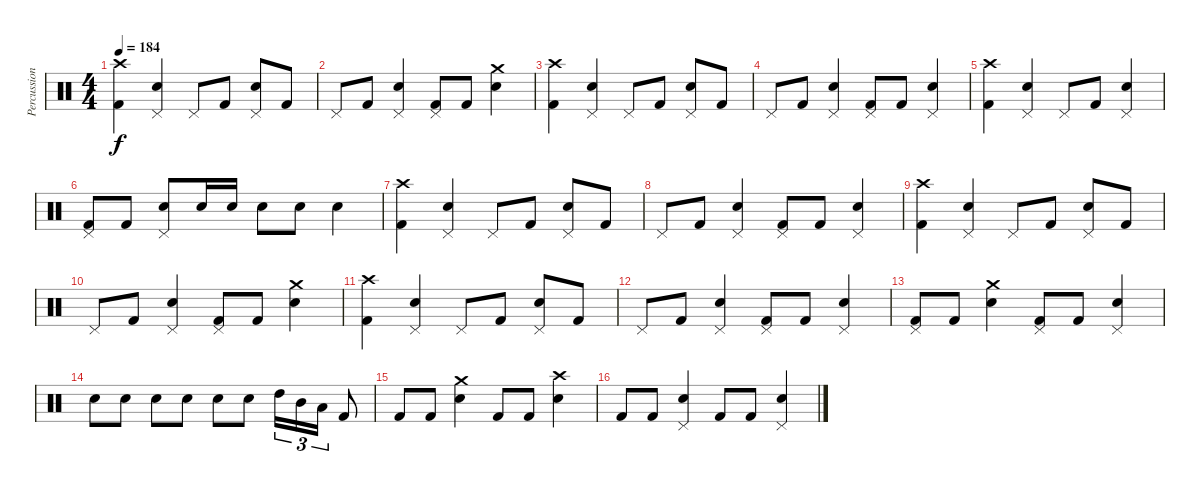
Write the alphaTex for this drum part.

\track ("Percussions" "Percussion") {instrument percussion}
\staff {score}
\articulation defaults
\ts (4 4)
\tempo 184
\clef neutral
\ks c
("Crash high (hit)" "Kick (hit) 2").4{dy f} ("Pedal Hi-Hat (hit)" "Electric Snare (hit)").4 "Pedal Hi-Hat (hit)".8 "Kick (hit) 2".8 ("Pedal Hi-Hat (hit)" "Electric Snare (hit)").8 "Kick (hit) 2".8 |
"Pedal Hi-Hat (hit)".8 "Kick (hit) 2".8 ("Pedal Hi-Hat (hit)" "Electric Snare (hit)").4 ("Pedal Hi-Hat (hit)" "Kick (hit) 2").8 "Kick (hit) 2".8 ("Crash medium (hit)" "Electric Snare (hit)").4 |
("Crash high (hit)" "Kick (hit) 2").4 ("Pedal Hi-Hat (hit)" "Electric Snare (hit)").4 "Pedal Hi-Hat (hit)".8 "Kick (hit) 2".8 ("Pedal Hi-Hat (hit)" "Electric Snare (hit)").8 "Kick (hit) 2".8 |
"Pedal Hi-Hat (hit)".8 "Kick (hit) 2".8 ("Pedal Hi-Hat (hit)" "Electric Snare (hit)").4 ("Pedal Hi-Hat (hit)" "Kick (hit) 2").8 "Kick (hit) 2".8 ("Pedal Hi-Hat (hit)" "Electric Snare (hit)").4 |
("Crash high (hit)" "Kick (hit) 2").4 ("Pedal Hi-Hat (hit)" "Electric Snare (hit)").4 "Pedal Hi-Hat (hit)".8 "Kick (hit) 2".8 ("Pedal Hi-Hat (hit)" "Electric Snare (hit)").4 |
("Pedal Hi-Hat (hit)" "Kick (hit) 2").8 "Kick (hit) 2".8 ("Pedal Hi-Hat (hit)" "Electric Snare (hit)").8 "Electric Snare (hit)".16 "Electric Snare (hit)".16 "Electric Snare (hit)".8 "Electric Snare (hit)".8 "Electric Snare (hit)".4 |
("Crash high (hit)" "Kick (hit) 2").4 ("Pedal Hi-Hat (hit)" "Electric Snare (hit)").4 "Pedal Hi-Hat (hit)".8 "Kick (hit) 2".8 ("Pedal Hi-Hat (hit)" "Electric Snare (hit)").8 "Kick (hit) 2".8 |
"Pedal Hi-Hat (hit)".8 "Kick (hit) 2".8 ("Pedal Hi-Hat (hit)" "Electric Snare (hit)").4 ("Pedal Hi-Hat (hit)" "Kick (hit) 2").8 "Kick (hit) 2".8 ("Pedal Hi-Hat (hit)" "Electric Snare (hit)").4 |
("Crash high (hit)" "Kick (hit) 2").4 ("Pedal Hi-Hat (hit)" "Electric Snare (hit)").4 "Pedal Hi-Hat (hit)".8 "Kick (hit) 2".8 ("Pedal Hi-Hat (hit)" "Electric Snare (hit)").8 "Kick (hit) 2".8 |
"Pedal Hi-Hat (hit)".8 "Kick (hit) 2".8 ("Pedal Hi-Hat (hit)" "Electric Snare (hit)").4 ("Pedal Hi-Hat (hit)" "Kick (hit) 2").8 "Kick (hit) 2".8 ("Crash medium (hit)" "Electric Snare (hit)").4 |
("Crash high (hit)" "Kick (hit) 2").4 ("Pedal Hi-Hat (hit)" "Electric Snare (hit)").4 "Pedal Hi-Hat (hit)".8 "Kick (hit) 2".8 ("Pedal Hi-Hat (hit)" "Electric Snare (hit)").8 "Kick (hit) 2".8 |
"Pedal Hi-Hat (hit)".8 "Kick (hit) 2".8 ("Pedal Hi-Hat (hit)" "Electric Snare (hit)").4 ("Pedal Hi-Hat (hit)" "Kick (hit) 2").8 "Kick (hit) 2".8 ("Pedal Hi-Hat (hit)" "Electric Snare (hit)").4 |
("Pedal Hi-Hat (hit)" "Kick (hit) 2").8 "Kick (hit) 2".8 ("Crash medium (hit)" "Electric Snare (hit)").4 ("Pedal Hi-Hat (hit)" "Kick (hit) 2").8 "Kick (hit) 2".8 ("Pedal Hi-Hat (hit)" "Electric Snare (hit)").4 |
"Electric Snare (hit)".8 "Electric Snare (hit)".8 "Electric Snare (hit)".8 "Electric Snare (hit)".8 "Electric Snare (hit)".8 "Electric Snare (hit)".8 "High Tom (hit)".16{tu (3 2)} "Mid Tom (hit)".16{tu (3 2)} "Low Tom (hit)".16{tu (3 2)} "Kick (hit) 2".8 |
"Kick (hit) 2".8 "Kick (hit) 2".8 ("Crash medium (hit)" "Electric Snare (hit)").4 "Kick (hit) 2".8 "Kick (hit) 2".8 ("Crash high (hit)" "Electric Snare (hit)").4 |
"Kick (hit) 2".8 "Kick (hit) 2".8 ("Pedal Hi-Hat (hit)" "Electric Snare (hit)").4 "Kick (hit) 2".8 "Kick (hit) 2".8 ("Pedal Hi-Hat (hit)" "Electric Snare (hit)").4
